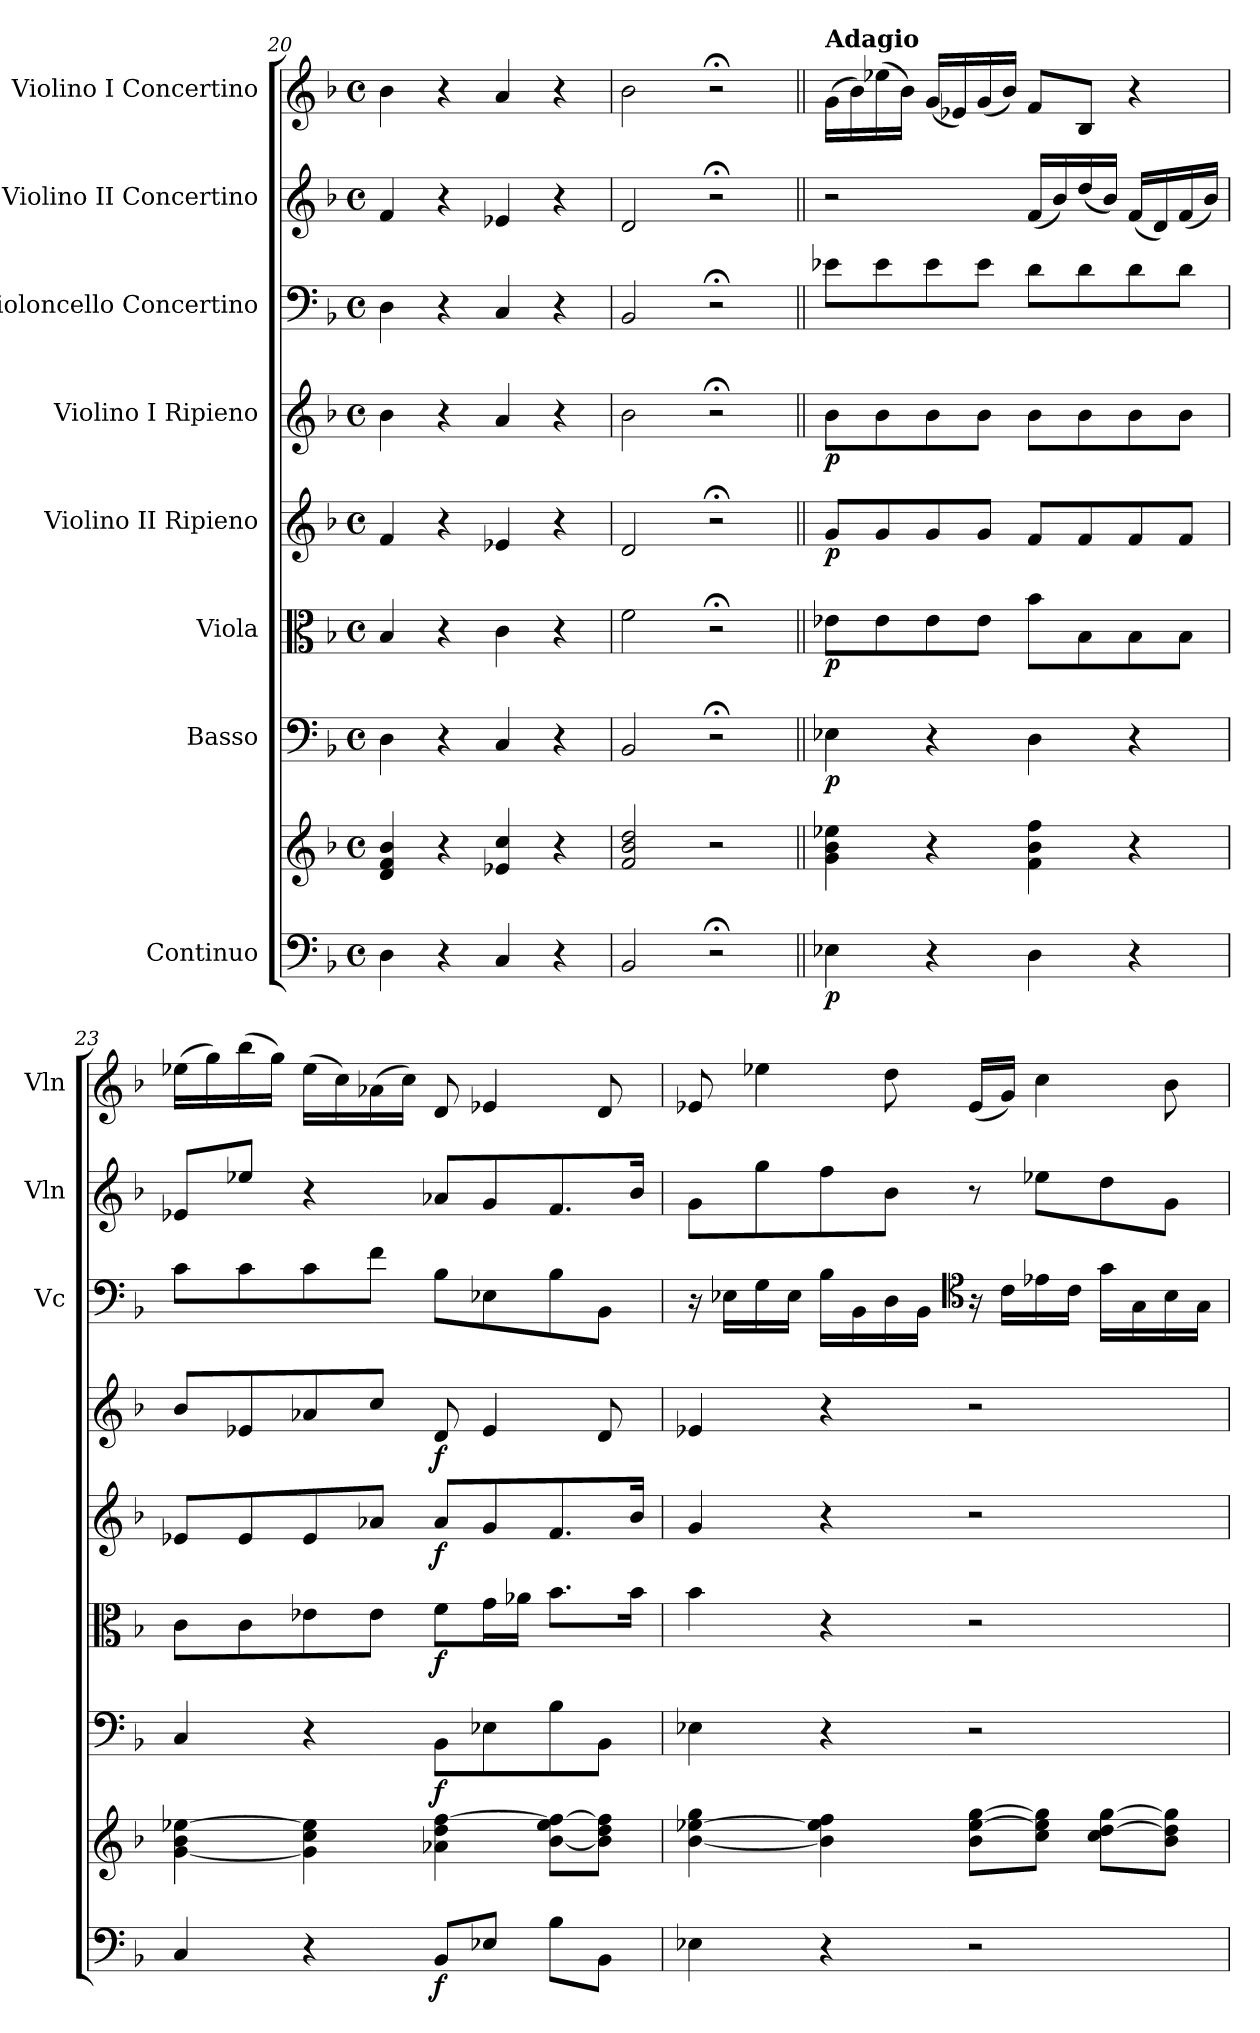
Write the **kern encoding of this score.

**kern	**kern	**dynam	**kern	**dynam	**kern	**dynam	**kern	**dynam	**kern	**dynam	**kern	**kern	**kern
*part8	*part8	*part8	*part7	*part7	*part6	*part6	*part5	*part5	*part4	*part4	*part3	*part2	*part1
*staff9	*staff8	*staff8/9	*staff7	*staff7	*staff6	*staff6	*staff5	*staff5	*staff4	*staff4	*staff3	*staff2	*staff1
*I"Continuo	*	*	*I"Basso	*	*I"Viola	*	*I"Violino II Ripieno	*	*I"Violino I Ripieno	*	*I"Violoncello Concertino	*I"Violino II Concertino	*I"Violino I Concertino
*	*	*	*	*	*	*	*	*	*	*	*I'Vc	*I'Vln	*I'Vln
*clefF4	*clefG2	*	*clefF4	*	*clefC3	*	*clefG2	*	*clefG2	*	*clefF4	*clefG2	*clefG2
*k[b-]	*k[b-]	*	*k[b-]	*	*k[b-]	*	*k[b-]	*	*k[b-]	*	*k[b-]	*k[b-]	*k[b-]
*M4/4	*M4/4	*	*M4/4	*	*M4/4	*	*M4/4	*	*M4/4	*	*M4/4	*M4/4	*M4/4
*met(c)	*met(c)	*	*met(c)	*	*met(c)	*	*met(c)	*	*met(c)	*	*met(c)	*met(c)	*met(c)
=20	=20	=20	=20	=20	=20	=20	=20	=20	=20	=20	=20	=20	=20
4D\	4d/ 4f/ 4b-/	.	4D\	.	4B-/	.	4f/	.	4b-\	.	4D\	4f/	4b-\
4r	4r	.	4r	.	4r	.	4r	.	4r	.	4r	4r	4r
4C/	4e-X/ 4cc/	.	4C/	.	4c\	.	4e-X/	.	4a/	.	4C/	4e-X/	4a/
4r	4r	.	4r	.	4r	.	4r	.	4r	.	4r	4r	4r
=21	=21	=21	=21	=21	=21	=21	=21	=21	=21	=21	=21	=21	=21
2BB-/	2f/ 2b-/ 2dd/	.	2BB-/	.	2f\	.	2d/	.	2b-\	.	2BB-/	2d/	2b-\
2r;<	2r	.	2r;<	.	2r;<	.	2r;<	.	2r;<	.	2r;<	2r;<	2r;<
!!LO:PB:g=z
=22||	=22||	=22||	=22||	=22||	=22||	=22||	=22||	=22||	=22||	=22||	=22||	=22||	=22||
!	!	!	!	!	!	!	!	!	!	!	!	!	!LO:TX:a:B:t=Adagio
!	!	!LO:DY:b=2	!	!LO:DY:b	!	!LO:DY:b	!	!LO:DY:b	!	!LO:DY:b	!	!	!
4E-X\	4g\ 4b-\ 4ee-X\	p	4E-X\	p	8e-X\L	p	8g/L	p	8b-\L	p	8e-X\L	2r	(>16g\LL
.	.	.	.	.	.	.	.	.	.	.	.	.	16b-\)
.	.	.	.	.	8e-\	.	8g/	.	8b-\	.	8e-\	.	(>16ee-X\
.	.	.	.	.	.	.	.	.	.	.	.	.	16b-\JJ)
4r	4r	.	4r	.	8e-\	.	8g/	.	8b-\	.	8e-\	.	(<16g/LL
.	.	.	.	.	.	.	.	.	.	.	.	.	16e-X/)
.	.	.	.	.	8e-\J	.	8g/J	.	8b-\J	.	8e-\J	.	(<16g/
.	.	.	.	.	.	.	.	.	.	.	.	.	16b-/JJ)
4D\	4f\ 4b-\ 4ff\	.	4D\	.	8b-\L	.	8f/L	.	8b-\L	.	8d\L	(<16f/LL	8f/L
.	.	.	.	.	.	.	.	.	.	.	.	16b-/)	.
.	.	.	.	.	8B-\	.	8f/	.	8b-\	.	8d\	(<16dd/	8B-/J
.	.	.	.	.	.	.	.	.	.	.	.	16b-/JJ)	.
4r	4r	.	4r	.	8B-\	.	8f/	.	8b-\	.	8d\	(<16f/LL	4r
.	.	.	.	.	.	.	.	.	.	.	.	16d/)	.
.	.	.	.	.	8B-\J	.	8f/J	.	8b-\J	.	8d\J	(<16f/	.
.	.	.	.	.	.	.	.	.	.	.	.	16b-/JJ)	.
=23	=23	=23	=23	=23	=23	=23	=23	=23	=23	=23	=23	=23	=23
4C/	[4g\ 4b-\ [4ee-X\	.	4C/	.	8c\L	.	8e-X/L	.	8b-/L	.	8c\L	8e-X/L	(>16ee-X\LL
.	.	.	.	.	.	.	.	.	.	.	.	.	16gg\)
.	.	.	.	.	8c\	.	8e-/	.	8e-X/	.	8c\	8ee-X/J	(>16bb-\
.	.	.	.	.	.	.	.	.	.	.	.	.	16gg\JJ)
4r	4g\] 4cc\ 4ee-\]	.	4r	.	8e-X\	.	8e-/	.	8a-X/	.	8c\	4r	(>16ee-\LL
.	.	.	.	.	.	.	.	.	.	.	.	.	16cc\)
.	.	.	.	.	8e-\J	.	8a-X/J	.	8cc/J	.	8f\J	.	(>16a-X\
.	.	.	.	.	.	.	.	.	.	.	.	.	16cc\JJ)
!	!	!LO:DY:b=2	!	!LO:DY:b	!	!LO:DY:b	!	!LO:DY:b	!	!LO:DY:b	!	!	!
8BB-/L	4a-X\ 4dd\ [4ff\	f	8BB-\L	f	8f\L	f	8a-/L	f	8d/	f	8B-\L	8a-X/L	8d/
8E-X/J	.	.	8E-X\	.	16g\L	.	8g/	.	4e-/	.	8E-X\	8g/	4e-X/
.	.	.	.	.	16a-X\JJ	.	.	.	.	.	.	.	.
8B-\L	[8b-\ 8ee-\ 8ff_\L	.	8B-\	.	8.b-\L	.	8.f/	.	.	.	8B-\	8.f/	.
8BB-\J	8b-]\ 8dd\ 8ff]\J	.	8BB-\J	.	.	.	.	.	8d/	.	8BB-\J	.	8d/
.	.	.	.	.	16b-\Jk	.	16b-/Jk	.	.	.	.	16b-/Jk	.
=24	=24	=24	=24	=24	=24	=24	=24	=24	=24	=24	=24	=24	=24
4E-X\	[4b-\ [4ee-X\ 4gg\	.	4E-X\	.	4b-\	.	4g/	.	4e-X/	.	16r	8g\L	8e-X/
.	.	.	.	.	.	.	.	.	.	.	16E-X\LL	.	.
.	.	.	.	.	.	.	.	.	.	.	16G\	8gg\	4ee-X\
.	.	.	.	.	.	.	.	.	.	.	16E-\JJ	.	.
4r	4b-\] 4ee-\] 4ff\	.	4r	.	4r	.	4r	.	4r	.	16B-\LL	8ff\	.
.	.	.	.	.	.	.	.	.	.	.	16BB-\	.	.
.	.	.	.	.	.	.	.	.	.	.	16D\	8b-\J	8dd\
.	.	.	.	.	.	.	.	.	.	.	16BB-\JJ	.	.
*	*	*	*	*	*	*	*	*	*	*	*clefC4	*	*
2r	8b-\ [8ee-\ [8gg\L	.	2r	.	2r	.	2r	.	2r	.	16r	8r	(<16e-/LL
.	.	.	.	.	.	.	.	.	.	.	16c\LL	.	16g/JJ)
.	8cc\ 8ee-]\ 8gg]\J	.	.	.	.	.	.	.	.	.	16e-X\	8ee-X\L	4cc\
.	.	.	.	.	.	.	.	.	.	.	16c\JJ	.	.
.	8cc\ [8dd\ [8gg\L	.	.	.	.	.	.	.	.	.	16g\LL	8dd\	.
.	.	.	.	.	.	.	.	.	.	.	16G\	.	.
.	8b-\ 8dd]\ 8gg]\J	.	.	.	.	.	.	.	.	.	16B-\	8g\J	8b-\
.	.	.	.	.	.	.	.	.	.	.	16G\JJ	.	.
=	=	=	=	=	=	=	=	=	=	=	=	=	=
*-	*-	*-	*-	*-	*-	*-	*-	*-	*-	*-	*-	*-	*-
